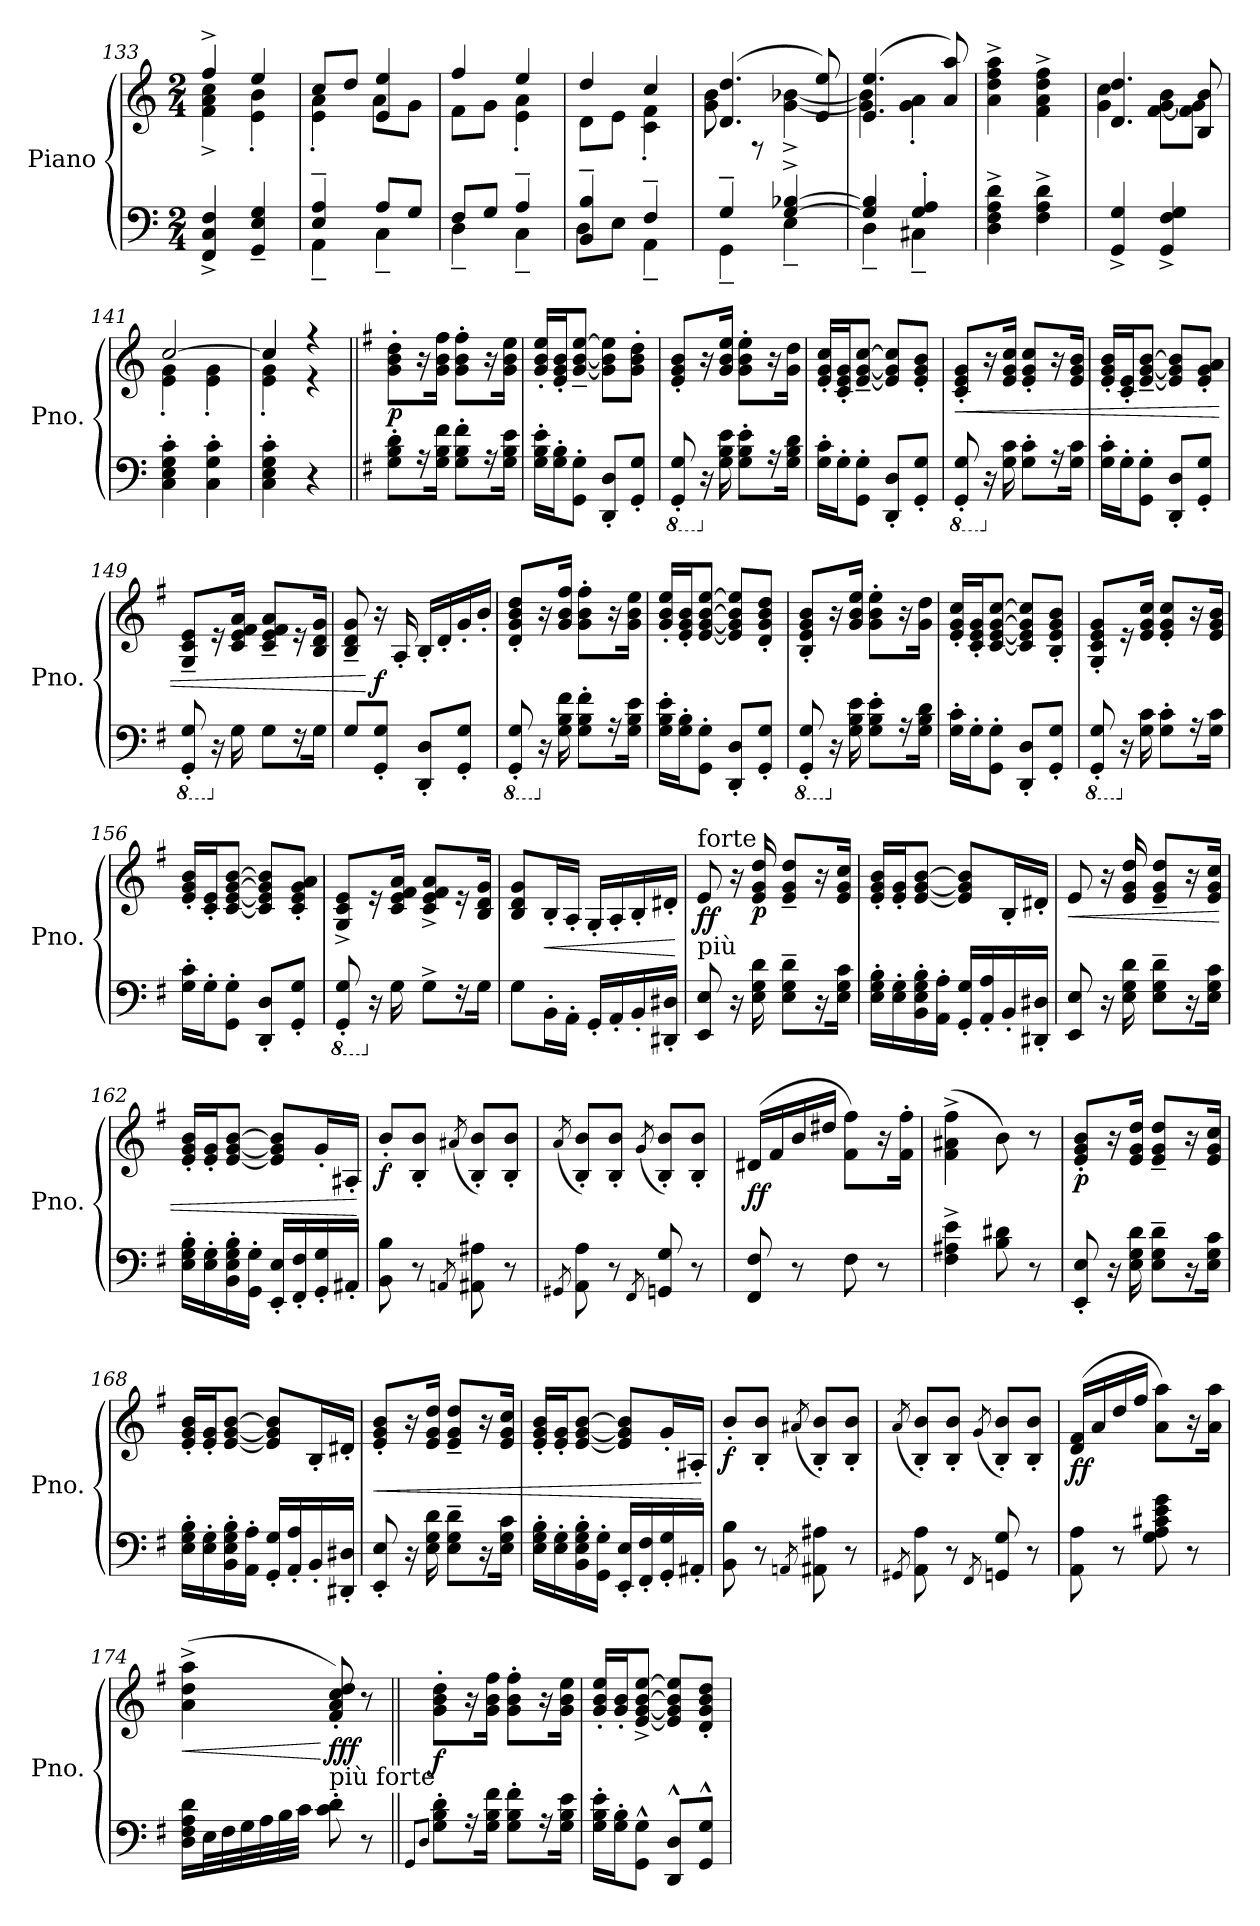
**kern	**kern	**dynam
*part1	*part1	*part1
*staff2	*staff1	*staff1/2
*I"Piano	*	*
*I'Pno.	*	*
*clefF4	*clefG2	*
*k[]	*k[]	*
*M2/4	*M2/4	*
=133	=133	=133
*	*^	*
4FF/^ 4C/^ 4F/^	4ff^/	4f\^ 4a\^ 4cc\^	.
4GG/~ 4E/~ 4G/~	4ee/	4e\' 4b\'	.
=134	=134	=134	=134
*^	*	*	*
4E/~ 4A/~	4AA~\	8cc/L	4e\' 4a\'	.
.	.	8dd/J	.	.
8A/L	4C~\	4e/ 4ee/	8a\L	.
8G/J	.	.	8g\J	.
=135	=135	=135	=135	=135
8F/L	4D~\	4ff/	8f\L	.
8G/J	.	.	8g\J	.
4A~/	4C~\	4ee/	4e\' 4a\'	.
=136	=136	=136	=136	=136
4BB/~ 4B/~	8D\L	4dd/	8d\L	.
.	8E\J	.	8e\J	.
4F~/	4AA~\	4cc/	4c\' 4f\'	.
!!LO:LB:g=z	!!
=137	=137	=137	=137	=137
4G~/	4GG~\	(>4.d/ 4.dd/	8g\ 8b\	.
.	.	.	8r	.
[4G/^ [4B-X/^	4E~\	.	[4g\^ [4b-X\^	.
.	.	8e/ 8ee/)	.	.
=138	=138	=138	=138	=138
4G/] 4B-/]	4D~\	(>4.e/ 4.ee/	4g\] 4b-\]	.
4G/' 4A/'	4C#X~\	.	4g\' 4a\'	.
.	.	8a/ 8aa/)	.	.
*v	*v	*	*	*
*	*v	*v	*
=139	=139	=139
4D\^ 4F\^ 4A\^ 4d\^	4a\^ 4dd\^ 4ff\^ 4aa\^	.
4F\^ 4A\^ 4d\^	4f\^ 4a\^ 4dd\^ 4ff\^	.
=140	=140	=140
*	*^	*
4GG/^ 4G/^	4.d/ 4.dd/	4g\ 4cc\	.
4GG/^ 4F/^ 4G/^	.	[8f\ [8g\ 8b\L	.
.	8B/ 8b/	8f\] 8g\]J	.
=141	=141	=141	=141
4C\' 4E\' 4G\' 4c\'	[2cc/	4e\' 4g\'	.
4C\' 4G\' 4c\'	.	4e\' 4g\'	.
=142	=142	=142	=142
4C\' 4E\' 4G\' 4c\'	4cc/]	4e\' 4g\'	.
4r	4r	4r	.
*	*v	*v	*
=143||	=143||	=143||
*k[f#]	*k[f#]	*
*	*^	*
!	!	!	!LO:DY:b
*	*v	*v	*
8G\' 8B\' 8d\'L	8g\' 8b\' 8dd\'L	p
16r	16r	.
16G\ 16B\ 16f#\Jk	16g\ 16b\ 16ff#\Jk	.
8G\' 8B\' 8f#\'L	8g\' 8b\' 8ff#\'L	.
16r	16r	.
16G\ 16B\ 16e\Jk	16g\ 16b\ 16ee\Jk	.
=144	=144	=144
16G\' 16B\' 16e\'LL	16g/' 16b/' 16ee/'LL	.
16G\' 16B\'J	16e/' 16g/' 16b/'J	.
8GG\' 8G\'J	[8g/~ [8b/~ [8ee/~J	.
8DD/' 8D/'L	8g\] 8b\] 8ee\]L	.
8GG/' 8G/'J	8g\' 8b\' 8dd\'J	.
=145	=145	=145
*8ba	*	*
8GGG/' 8GG/'	8e/' 8g/' 8b/'L	.
*X8ba	*	*
16r	16r	.
16G\ 16B\ 16e\	16g/ 16b/ 16ee/Jk	.
8G\' 8B\' 8e\'L	8g\' 8b\' 8ee\'L	.
16r	16r	.
16G\ 16B\ 16d\Jk	16g\ 16dd\Jk	.
!!LO:PB:g=z
=146	=146	=146
16G\' 16c\'LL	16e/' 16g/' 16cc/'LL	.
16G'\J	16c/' 16e/' 16g/'J	.
8GG\' 8G\'J	[8e/~ [8g/~ [8cc/~J	.
8DD/' 8D/'L	8e/] 8g/] 8cc/]L	.
8GG/' 8G/'J	8e/' 8g/' 8b/'J	.
=147	=147	=147
*8ba	*	*
!	!	!LO:HP:b
8GGG/' 8GG/'	8c/' 8e/' 8g/'L	<
*X8ba	*	*
16r	16r	.
16G\ 16c\	16e/ 16g/ 16cc/Jk	.
8G\' 8c\'L	8e/' 8g/' 8cc/'L	.
16r	16r	.
16G\ 16c\Jk	16e/ 16g/ 16b/Jk	.
=148	=148	=148
16G\' 16c\'LL	16e/' 16g/' 16b/'LL	.
16G'\J	16c/' 16e/'J	.
8GG\' 8G\'J	[8e/~ [8g/~ [8b/~J	.
8DD/' 8D/'L	8e/] 8g/] 8b/]L	.
8GG/' 8G/'J	8e/' 8g/' 8a/'J	.
=149	=149	=149
*8ba	*	*
8GGG/' 8GG/'	8G/~ 8c/~ 8e/~L	.
*X8ba	*	*
16r	16r	.
16G\	16c/ 16e/ 16f#/ 16a/Jk	.
8G\L	8c/~ 8e/~ 8f#/~ 8a/~L	.
16r	16r	.
16G\Jk	16B/ 16d/ 16g/Jk	.
=150	=150	=150
8G/L	8B/~ 8d/~ 8g/~	.
!	!	!LO:DY:n=1:b
8GG/' 8G/'J	16r	[ f
.	16A'/	.
8DD/' 8D/'L	16B'/LL	.
.	16d'/	.
8GG/' 8G/'J	16g'/	.
.	16b'/JJ	.
=151	=151	=151
*8ba	*	*
8GGG/' 8GG/'	8d/' 8g/' 8b/' 8dd/'L	.
*X8ba	*	*
16r	16r	.
16G\ 16B\ 16f#\	16g/ 16b/ 16ff#/Jk	.
8G\' 8B\' 8f#\'L	8g\' 8b\' 8ff#\'L	.
16r	16r	.
16G\ 16B\ 16e\Jk	16g\ 16b\ 16ee\Jk	.
=152	=152	=152
16G\' 16B\' 16e\'LL	16g/' 16b/' 16ee/'LL	.
16G\' 16B\'J	16e/' 16g/' 16b/'J	.
8GG\' 8G\'J	[8e/ [8g/ [8b/ [8ee/J	.
8DD/' 8D/'L	8e/] 8g/] 8b/] 8ee/]L	.
8GG/' 8G/'J	8d/' 8g/' 8b/' 8dd/'J	.
!!LO:LB:g=z
=153	=153	=153
*8ba	*	*
8GGG/' 8GG/'	8B/' 8e/' 8g/' 8b/'L	.
*X8ba	*	*
16r	16r	.
16G\ 16B\ 16e\	16g/ 16b/ 16ee/Jk	.
8G\' 8B\' 8e\'L	8g\' 8b\' 8ee\'L	.
16r	16r	.
16G\ 16B\ 16d\Jk	16g\ 16dd\Jk	.
=154	=154	=154
16G\' 16c\'LL	16e/' 16g/' 16cc/'LL	.
16G'\J	16c/' 16e/' 16g/'J	.
8GG\' 8G\'J	[8c/ [8e/ [8g/ [8cc/J	.
8DD/' 8D/'L	8c/] 8e/] 8g/] 8cc/]L	.
8GG/' 8G/'J	8B/' 8e/' 8g/' 8b/'J	.
=155	=155	=155
*8ba	*	*
8GGG/' 8GG/'	8G/' 8c/' 8e/' 8g/'L	.
*X8ba	*	*
16r	16r	.
16G\ 16c\	16e/ 16g/ 16cc/Jk	.
8G\' 8c\'L	8e/' 8g/' 8cc/'L	.
16r	16r	.
16G\ 16c\Jk	16e/ 16g/ 16b/Jk	.
=156	=156	=156
16G\' 16c\'LL	16e/' 16g/' 16b/'LL	.
16G'\J	16c/' 16e/'J	.
8GG\' 8G\'J	[8c/ [8e/ [8g/ [8b/J	.
8DD/' 8D/'L	8c/] 8e/] 8g/] 8b/]L	.
8GG/' 8G/'J	8c/' 8e/' 8g/' 8a/'J	.
=157	=157	=157
*8ba	*	*
8GGG/' 8GG/'	8G/^ 8c/^ 8e/^L	.
*X8ba	*	*
16r	16r	.
16G\	16c/ 16e/ 16f#/ 16a/Jk	.
8G^\L	8c/^ 8e/^ 8f#/^ 8a/^L	.
16r	16r	.
16G\Jk	16B/ 16d/ 16g/Jk	.
=158	=158	=158
8G\L	8B/ 8d/ 8g/L	.
!	!	!LO:HP:b
16BB'\L	16B'/L	<
16AA'\JJ	16A'/JJ	.
16GG'/LL	16G'/LL	.
16AA'/	16A'/	.
16BB'/	16B'/	.
16DD#X/' 16D#X/'JJ	16d#X'/JJ	.
.	.	[
!!LO:LB:g=z
=159	=159	=159
!	!LO:TX:b:t=più	!
!	!LO:TX:t=forte	!
!	!	!LO:DY:b
8EE/ 8E/	8e/	ff
16r	16r	.
!	!	!LO:DY:b
16E\ 16G\ 16d\	16e/ 16g/ 16dd/	p
8E\~ 8G\~ 8d\~L	8e/~ 8g/~ 8dd/~L	.
16r	16r	.
16E\ 16G\ 16c\Jk	16e/ 16g/ 16cc/Jk	.
=160	=160	=160
16E\' 16G\' 16B\'LL	16e/' 16g/' 16b/'LL	.
16E\' 16G\'	16e/' 16g/'J	.
16BB\' 16E\' 16G\' 16B\'	[8e/ [8g/ [8b/J	.
16AA\' 16A\'JJ	.	.
16GG/' 16G/'LL	8e/] 8g/] 8b/]L	.
16AA/' 16A/'	.	.
16BB'/	16B'/L	.
16DD#X/' 16D#X/'JJ	16d#X'/JJ	.
=161	=161	=161
!	!	!LO:HP:b
8EE/ 8E/	8e/	<
16r	16r	.
16E\ 16G\ 16d\	16e/ 16g/ 16dd/	.
8E\~ 8G\~ 8d\~L	8e/~ 8g/~ 8dd/~L	.
16r	16r	.
16E\ 16G\ 16c\Jk	16e/ 16g/ 16cc/Jk	.
=162	=162	=162
16E\' 16G\' 16B\'LL	16e/' 16g/' 16b/'LL	.
16E\' 16G\'	16e/' 16g/'J	.
16BB\' 16E\' 16G\' 16B\'	[8e/ [8g/ [8b/J	.
16GG\' 16G\'JJ	.	.
16EE/' 16E/'LL	8e/] 8g/] 8b/]L	.
16FF#/' 16F#/'	.	.
16GG/' 16G/'	16g'/L	.
16AA#X'/JJ	16A#X'/JJ	.
.	.	[
=163	=163	=163
!	!	!LO:DY:b
8BB\ 8B\	8b'/L	f
8r	8B/' 8b/'J	.
8qAAn/	(<8qa#X/	.
8AA#X\ 8A#X\	8B/' 8b/'L)	.
8r	8B/' 8b/'J	.
=164	=164	=164
8qGG#X/	(<8qa/	.
8AA\ 8A\	8B/' 8b/'L)	.
8r	8B/' 8b/'J	.
8qFF#/	(<8qg/	.
8GGn/ 8G/	8B/' 8b/'L)	.
8r	8B/' 8b/'J	.
!!LO:LB:g=z
=165	=165	=165
!	!	!LO:DY:b
8FF#/ 8F#/	(>16d#X/LL	ff
.	16f#/	.
8r	16b/	.
.	16dd#X/JJ	.
8F#\	8f#\ 8ff#\L)	.
8r	16r	.
.	16f#\' 16ff#\'Jk	.
=166	=166	=166
4F#\^ 4A#X\^ 4e\^	(>4f#\^ 4a#X\^ 4ff#\^	.
8B\ 8d#X\	8b\)	.
8r	8r	.
=167	=167	=167
!	!	!LO:DY:b
8EE/' 8E/'	8e/' 8g/' 8b/'L	p
16r	16r	.
16E\ 16G\ 16d\	16e/ 16g/ 16dd/Jk	.
8E\~ 8G\~ 8d\~L	8e/~ 8g/~ 8dd/~L	.
16r	16r	.
16E\ 16G\ 16c\Jk	16e/ 16g/ 16cc/Jk	.
=168	=168	=168
16E\' 16G\' 16B\'LL	16e/' 16g/' 16b/'LL	.
16E\' 16G\'	16e/' 16g/'J	.
16BB\' 16E\' 16G\' 16B\'	[8e/ [8g/ [8b/J	.
16AA\' 16A\'JJ	.	.
16GG/' 16G/'LL	8e/] 8g/] 8b/]L	.
16AA/' 16A/'	.	.
16BB'/	16B'/L	.
16DD#X/' 16D#X/'JJ	16d#X'/JJ	.
=169	=169	=169
!	!	!LO:HP:b
8EE/' 8E/'	8e/' 8g/' 8b/'L	<
16r	16r	.
16E\ 16G\ 16d\	16e/ 16g/ 16dd/Jk	.
8E\~ 8G\~ 8d\~L	8e/~ 8g/~ 8dd/~L	.
16r	16r	.
16E\ 16G\ 16c\Jk	16e/ 16g/ 16cc/Jk	.
=170	=170	=170
16E\' 16G\' 16B\'LL	16e/' 16g/' 16b/'LL	.
16E\' 16G\'	16e/' 16g/'J	.
16BB\' 16E\' 16G\' 16B\'	[8e/ [8g/ [8b/J	.
16GG\' 16G\'JJ	.	.
16EE/' 16E/'LL	8e/] 8g/] 8b/]L	.
16FF#/' 16F#/'	.	.
16GG/' 16G/'	16g'/L	.
16AA#X'/JJ	16A#X'/JJ	.
.	.	[
!!LO:LB:g=z
=171	=171	=171
!	!	!LO:DY:b
8BB\ 8B\	8b'/L	f
8r	8B/' 8b/'J	.
8qAAn/	(<8qa#X/	.
8AA#X\ 8A#X\	8B/' 8b/'L)	.
8r	8B/' 8b/'J	.
=172	=172	=172
8qGG#X/	(<8qa/	.
8AA\ 8A\	8B/' 8b/'L)	.
8r	8B/' 8b/'J	.
8qFF#/	(<8qg/	.
8GGn/ 8G/	8B/' 8b/'L)	.
8r	8B/' 8b/'J	.
=173	=173	=173
!	!	!LO:DY:b
8AA\ 8A\	(>16d/ 16f#/LL	ff
.	16a/	.
8r	16dd/	.
.	16ff#/JJ	.
8G\ 8A\ 8c#X\ 8e\ 8g\	8a\ 8aa\L)	.
8r	16r	.
.	16a\ 16aa\Jk	.
=174	=174	=174
!	!	!LO:HP:b
16D\ 16F#\ 16A\ 16d\LL	(>4a\^ 4dd\^ 4aa\^	<
32E\L	.	.
32F#\	.	.
32G\	.	.
32A\	.	.
32B\	.	.
32c\JJJ	.	.
!	!LO:TX:b:t=più forte	!
!	!	!LO:DY:n=1:b
8c\' 8d\'	8f#/' 8a/' 8cc/' 8dd/')	[ fff
8r	8r	.
=175||	=175||	=175||
8qGG/L	.	.
8qD/J	.	.
!	!	!LO:DY:b
8G\' 8B\' 8d\'L	8g\' 8b\' 8dd\'L	f
16r	16r	.
16G\ 16B\ 16f#\Jk	16g\ 16b\ 16ff#\Jk	.
8G\' 8B\' 8f#\'L	8g\' 8b\' 8ff#\'L	.
16r	16r	.
16G\ 16B\ 16e\Jk	16g\ 16b\ 16ee\Jk	.
=176	=176	=176
16G\' 16B\' 16e\'LL	16g/' 16b/' 16ee/'LL	.
16G\' 16B\'J	16g/' 16b/'J	.
8GG\^^ 8G\^^J	[8e/^ [8g/^ [8b/^ [8ee/^J	.
8DD/^^ 8D/^^L	8e/] 8g/] 8b/] 8ee/]L	.
8GG/^^ 8G/^^J	8d/' 8g/' 8b/' 8dd/'J	.
=	=	=
*-	*-	*-
